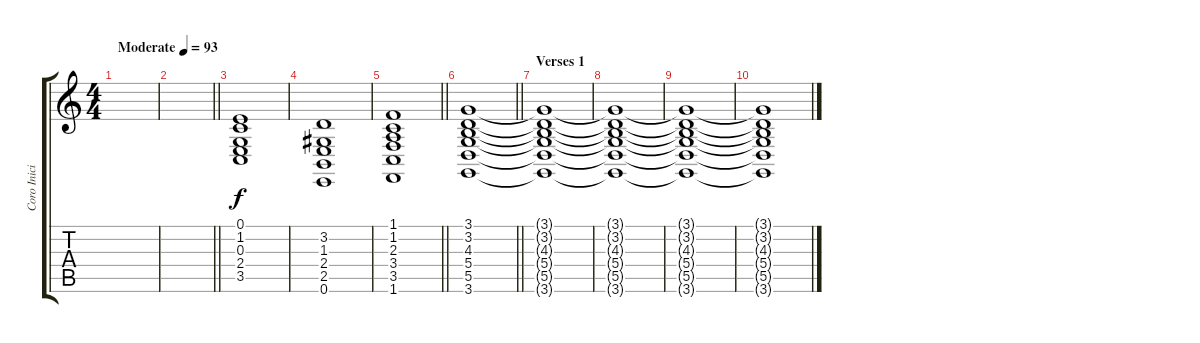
\track ("Coro Inicial" "Coro Inici") {instrument synthstrings1}
\staff {score tabs}
\tuning (E4 B3 G3 D3 A2 E2) {hide}
\ts (4 4)
\tempo (93 "Moderate")
\clef g2
\ks c
|
\barLineRight lightlight
|
(0.1 1.2 0.3 2.4 3.5).1 |
(3.2 1.3 2.4 2.5 0.6).1 |
\barLineRight lightlight
(1.1 1.2 2.3 3.4 3.5 1.6).1 |
\barLineRight lightlight
(3.1 3.2 4.3 5.4 5.5 3.6).1 |
\section ("" "Verses 1")
(3.1{t} 3.2{t} 4.3{t} 5.4{t} 5.5{t} 3.6{t}).1{volume 2} |
(3.1{t} 3.2{t} 4.3{t} 5.4{t} 5.5{t} 3.6{t}).1 |
(3.1{t} 3.2{t} 4.3{t} 5.4{t} 5.5{t} 3.6{t}).1 |
(3.1{t} 3.2{t} 4.3{t} 5.4{t} 5.5{t} 3.6{t}).1
